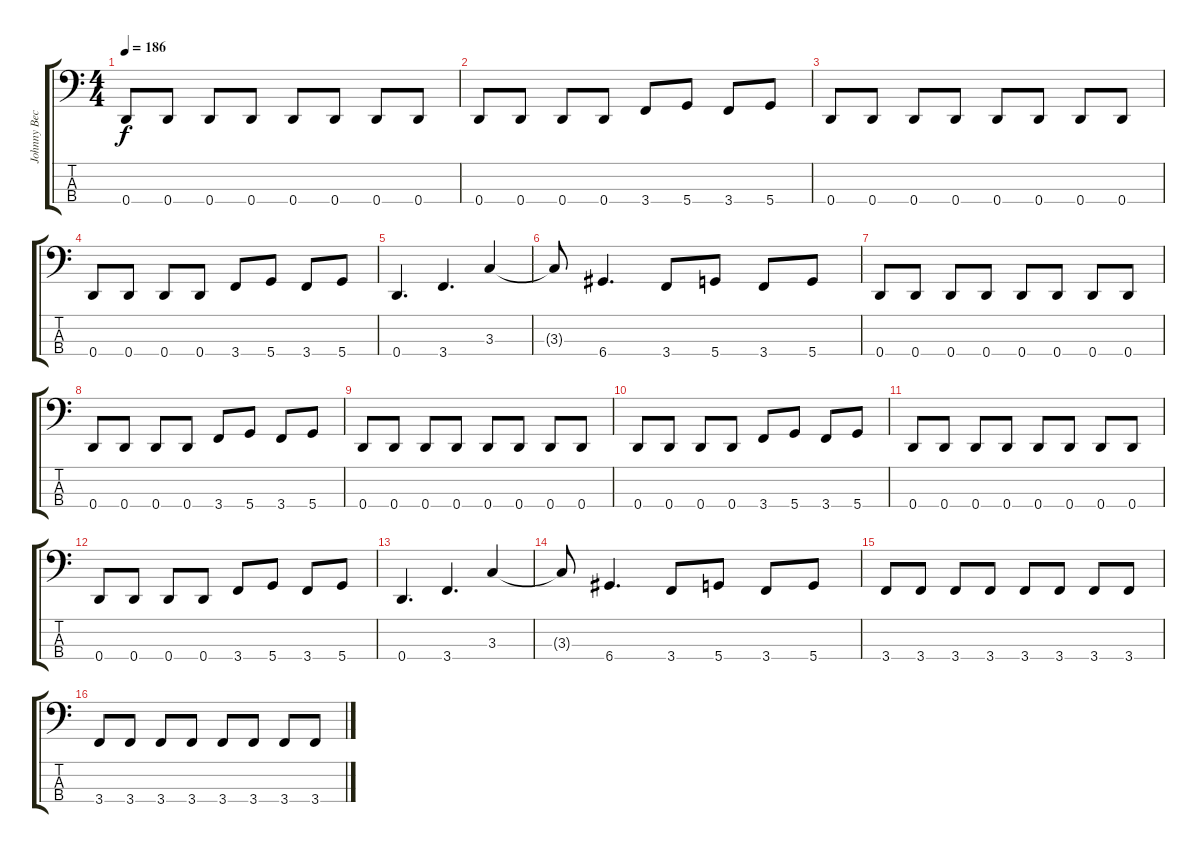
\track ("Johnny Bechtel" "Johnny Bec") {instrument electricbassfinger}
\staff {score tabs}
\tuning (G2 D2 A1 D1) {hide}
\ts (4 4)
\tempo 186
\clef f4
\ks c
0.4.8{dy f} 0.4.8 0.4.8 0.4.8 0.4.8 0.4.8 0.4.8 0.4.8 |
0.4.8 0.4.8 0.4.8 0.4.8 3.4.8 5.4.8 3.4.8 5.4.8 |
0.4.8 0.4.8 0.4.8 0.4.8 0.4.8 0.4.8 0.4.8 0.4.8 |
0.4.8 0.4.8 0.4.8 0.4.8 3.4.8 5.4.8 3.4.8 5.4.8 |
0.4.4{d} 3.4.4{d} 3.3.4 |
3.3{t}.8 6.4.4{d} 3.4.8 5.4.8 3.4.8 5.4.8 |
0.4.8 0.4.8 0.4.8 0.4.8 0.4.8 0.4.8 0.4.8 0.4.8 |
0.4.8 0.4.8 0.4.8 0.4.8 3.4.8 5.4.8 3.4.8 5.4.8 |
0.4.8 0.4.8 0.4.8 0.4.8 0.4.8 0.4.8 0.4.8 0.4.8 |
0.4.8 0.4.8 0.4.8 0.4.8 3.4.8 5.4.8 3.4.8 5.4.8 |
0.4.8 0.4.8 0.4.8 0.4.8 0.4.8 0.4.8 0.4.8 0.4.8 |
0.4.8 0.4.8 0.4.8 0.4.8 3.4.8 5.4.8 3.4.8 5.4.8 |
0.4.4{d} 3.4.4{d} 3.3.4 |
3.3{t}.8 6.4.4{d} 3.4.8 5.4.8 3.4.8 5.4.8 |
3.4.8 3.4.8 3.4.8 3.4.8 3.4.8 3.4.8 3.4.8 3.4.8 |
3.4.8 3.4.8 3.4.8 3.4.8 3.4.8 3.4.8 3.4.8 3.4.8
